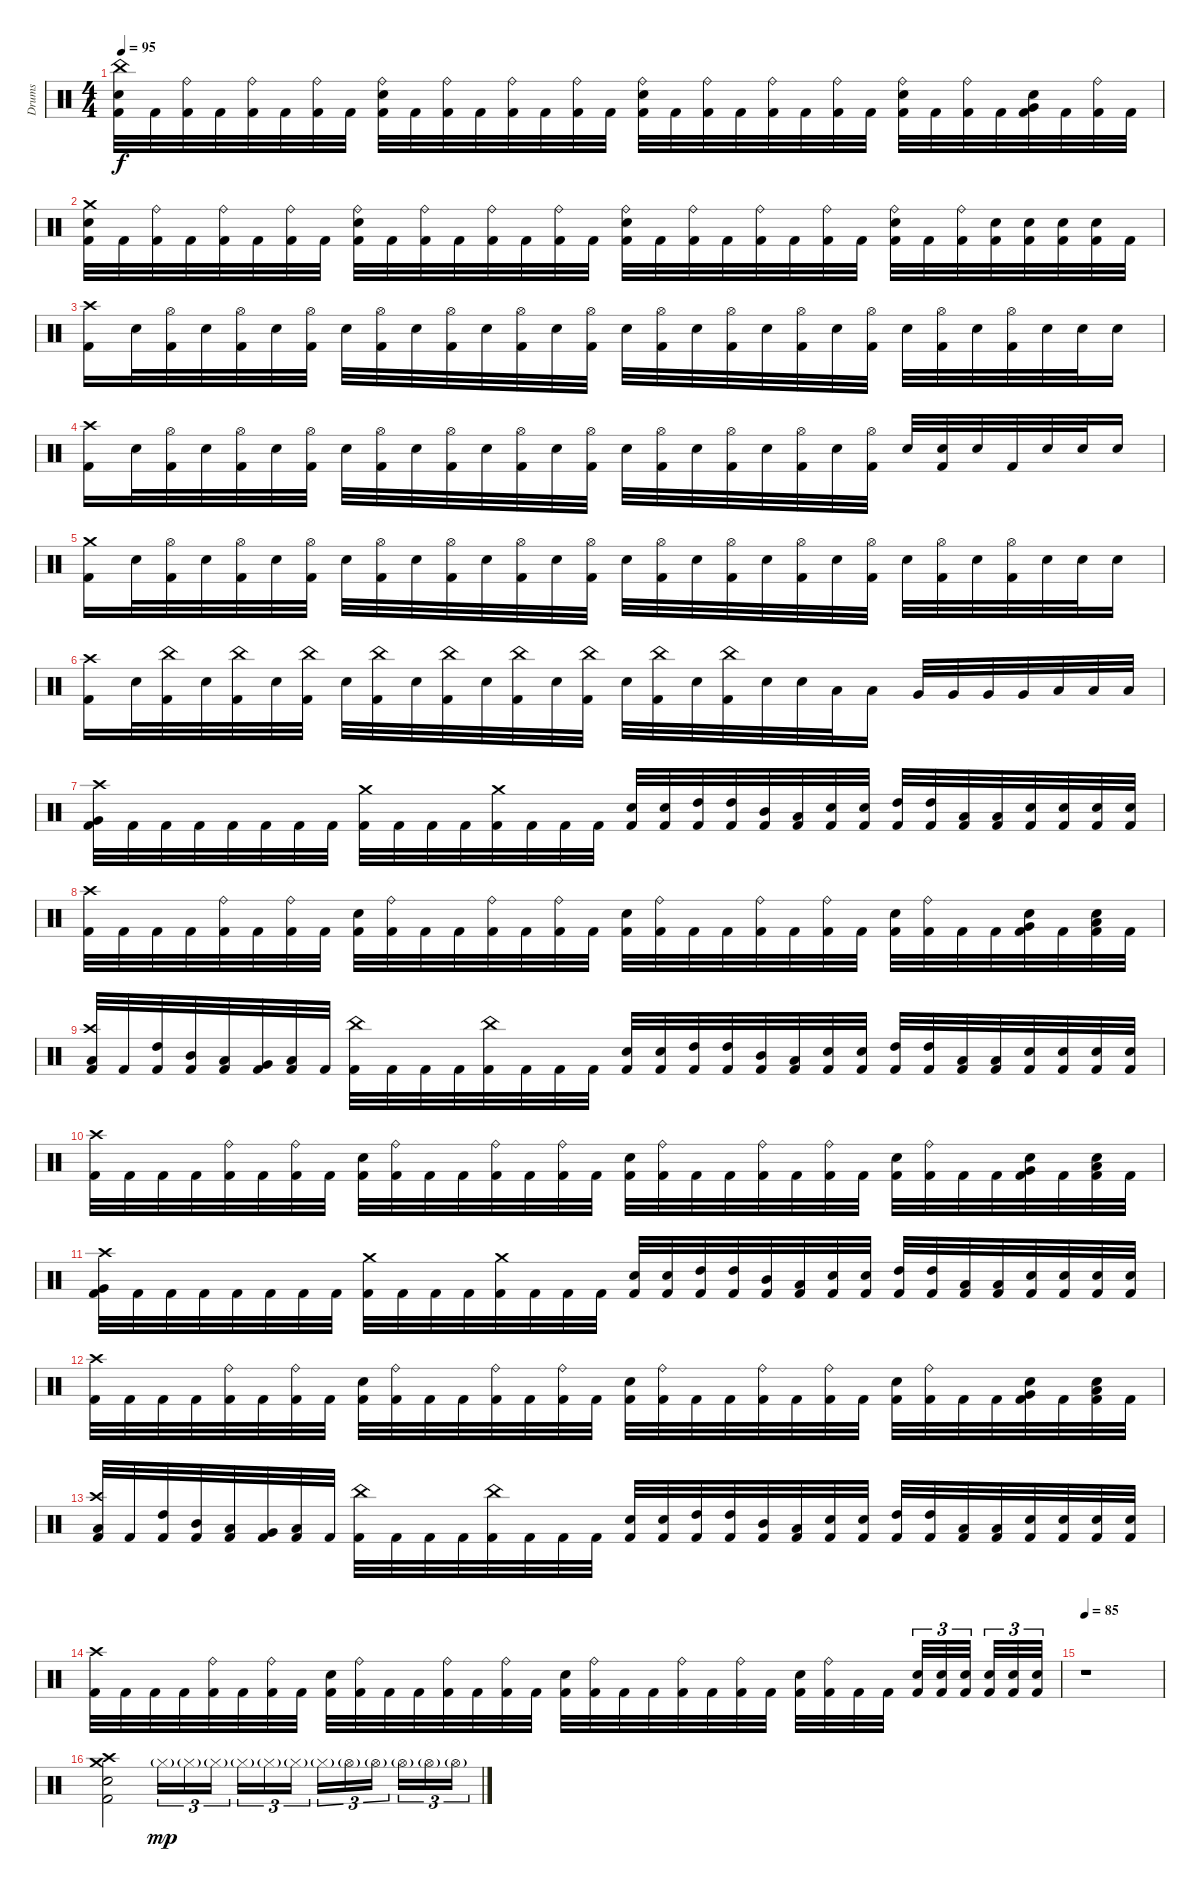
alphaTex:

\track ("Drums" "Drums") {instrument percussion}
\staff {score}
\articulation defaults
\ts (4 4)
\tempo 95
\clef neutral
\ks c
("China (hit)" "Electric Snare (hit)" "Kick (hit) 2").32{dy f} "Kick (hit) 2".32 ("Ride (bell)" "Kick (hit) 2").32 "Kick (hit) 2".32 ("Ride (bell)" "Kick (hit) 2").32 "Kick (hit) 2".32 ("Ride (bell)" "Kick (hit) 2").32 "Kick (hit) 2".32 ("Ride (bell)" "Electric Snare (hit)" "Kick (hit) 2").32 "Kick (hit) 2".32 ("Ride (bell)" "Kick (hit) 2").32 "Kick (hit) 2".32 ("Ride (bell)" "Kick (hit) 2").32 "Kick (hit) 2".32 ("Ride (bell)" "Kick (hit) 2").32 "Kick (hit) 2".32 ("Ride (bell)" "Electric Snare (hit)" "Kick (hit) 2").32 "Kick (hit) 2".32 ("Ride (bell)" "Kick (hit) 2").32 "Kick (hit) 2".32 ("Ride (bell)" "Kick (hit) 2").32 "Kick (hit) 2".32 ("Ride (bell)" "Kick (hit) 2").32 "Kick (hit) 2".32 ("Ride (bell)" "Electric Snare (hit)" "Kick (hit) 2").32 "Kick (hit) 2".32 ("Ride (bell)" "Kick (hit) 2").32 "Kick (hit) 2".32 ("Very Low Tom (hit)" "Electric Snare (hit)" "Kick (hit) 2").32 "Kick (hit) 2".32 ("Ride (bell)" "Kick (hit) 2").32 "Kick (hit) 2".32 |
("Crash medium (hit)" "Electric Snare (hit)" "Kick (hit) 2").32 "Kick (hit) 2".32 ("Ride (bell)" "Kick (hit) 2").32 "Kick (hit) 2".32 ("Ride (bell)" "Kick (hit) 2").32 "Kick (hit) 2".32 ("Ride (bell)" "Kick (hit) 2").32 "Kick (hit) 2".32 ("Ride (bell)" "Electric Snare (hit)" "Kick (hit) 2").32 "Kick (hit) 2".32 ("Ride (bell)" "Kick (hit) 2").32 "Kick (hit) 2".32 ("Ride (bell)" "Kick (hit) 2").32 "Kick (hit) 2".32 ("Ride (bell)" "Kick (hit) 2").32 "Kick (hit) 2".32 ("Ride (bell)" "Electric Snare (hit)" "Kick (hit) 2").32 "Kick (hit) 2".32 ("Ride (bell)" "Kick (hit) 2").32 "Kick (hit) 2".32 ("Ride (bell)" "Kick (hit) 2").32 "Kick (hit) 2".32 ("Ride (bell)" "Kick (hit) 2").32 "Kick (hit) 2".32 ("Ride (bell)" "Electric Snare (hit)" "Kick (hit) 2").32 "Kick (hit) 2".32 ("Ride (bell)" "Kick (hit) 2").32 ("Electric Snare (hit)" "Kick (hit) 2").32 ("Electric Snare (hit)" "Kick (hit) 2").32 ("Electric Snare (hit)" "Kick (hit) 2").32 ("Electric Snare (hit)" "Kick (hit) 2").32 "Kick (hit) 2".32 |
("Crash high (hit)" "Kick (hit) 2").16 "Electric Snare (hit)".32 ("Hi-Hat (open)" "Kick (hit) 2").32 "Electric Snare (hit)".32 ("Hi-Hat (open)" "Kick (hit) 2").32 "Electric Snare (hit)".32 ("Hi-Hat (open)" "Kick (hit) 2").32 "Electric Snare (hit)".32 ("Hi-Hat (open)" "Kick (hit) 2").32 "Electric Snare (hit)".32 ("Hi-Hat (open)" "Kick (hit) 2").32 "Electric Snare (hit)".32 ("Hi-Hat (open)" "Kick (hit) 2").32 "Electric Snare (hit)".32 ("Hi-Hat (open)" "Kick (hit) 2").32 "Electric Snare (hit)".32 ("Hi-Hat (open)" "Kick (hit) 2").32 "Electric Snare (hit)".32 ("Hi-Hat (open)" "Kick (hit) 2").32 "Electric Snare (hit)".32 ("Hi-Hat (open)" "Kick (hit) 2").32 "Electric Snare (hit)".32 ("Hi-Hat (open)" "Kick (hit) 2").32 "Electric Snare (hit)".32 ("Hi-Hat (open)" "Kick (hit) 2").32 "Electric Snare (hit)".32 ("Hi-Hat (open)" "Kick (hit) 2").32 "Electric Snare (hit)".32 "Electric Snare (hit)".32 "Electric Snare (hit)".16 |
("Crash high (hit)" "Kick (hit) 2").16 "Electric Snare (hit)".32 ("Hi-Hat (open)" "Kick (hit) 2").32 "Electric Snare (hit)".32 ("Hi-Hat (open)" "Kick (hit) 2").32 "Electric Snare (hit)".32 ("Hi-Hat (open)" "Kick (hit) 2").32 "Electric Snare (hit)".32 ("Hi-Hat (open)" "Kick (hit) 2").32 "Electric Snare (hit)".32 ("Hi-Hat (open)" "Kick (hit) 2").32 "Electric Snare (hit)".32 ("Hi-Hat (open)" "Kick (hit) 2").32 "Electric Snare (hit)".32 ("Hi-Hat (open)" "Kick (hit) 2").32 "Electric Snare (hit)".32 ("Hi-Hat (open)" "Kick (hit) 2").32 "Electric Snare (hit)".32 ("Hi-Hat (open)" "Kick (hit) 2").32 "Electric Snare (hit)".32 ("Hi-Hat (open)" "Kick (hit) 2").32 "Electric Snare (hit)".32 ("Hi-Hat (open)" "Kick (hit) 2").32 "Electric Snare (hit)".32 ("Electric Snare (hit)" "Kick (hit) 2").32 "Electric Snare (hit)".32 "Kick (hit) 2".32 "Electric Snare (hit)".32 "Electric Snare (hit)".32 "Electric Snare (hit)".16 |
("Crash medium (hit)" "Kick (hit) 2").16 "Electric Snare (hit)".32 ("Hi-Hat (open)" "Kick (hit) 2").32 "Electric Snare (hit)".32 ("Hi-Hat (open)" "Kick (hit) 2").32 "Electric Snare (hit)".32 ("Hi-Hat (open)" "Kick (hit) 2").32 "Electric Snare (hit)".32 ("Hi-Hat (open)" "Kick (hit) 2").32 "Electric Snare (hit)".32 ("Hi-Hat (open)" "Kick (hit) 2").32 "Electric Snare (hit)".32 ("Hi-Hat (open)" "Kick (hit) 2").32 "Electric Snare (hit)".32 ("Hi-Hat (open)" "Kick (hit) 2").32 "Electric Snare (hit)".32 ("Hi-Hat (open)" "Kick (hit) 2").32 "Electric Snare (hit)".32 ("Hi-Hat (open)" "Kick (hit) 2").32 "Electric Snare (hit)".32 ("Hi-Hat (open)" "Kick (hit) 2").32 "Electric Snare (hit)".32 ("Hi-Hat (open)" "Kick (hit) 2").32 "Electric Snare (hit)".32 ("Hi-Hat (open)" "Kick (hit) 2").32 "Electric Snare (hit)".32 ("Hi-Hat (open)" "Kick (hit) 2").32 "Electric Snare (hit)".32 "Electric Snare (hit)".32 "Electric Snare (hit)".16 |
("Crash high (hit)" "Kick (hit) 2").16 "Electric Snare (hit)".32 ("China (hit)" "Kick (hit) 2").32 "Electric Snare (hit)".32 ("China (hit)" "Kick (hit) 2").32 "Electric Snare (hit)".32 ("China (hit)" "Kick (hit) 2").32 "Electric Snare (hit)".32 ("China (hit)" "Kick (hit) 2").32 "Electric Snare (hit)".32 ("China (hit)" "Kick (hit) 2").32 "Electric Snare (hit)".32 ("China (hit)" "Kick (hit) 2").32 "Electric Snare (hit)".32 ("China (hit)" "Kick (hit) 2").32 "Electric Snare (hit)".32 ("China (hit)" "Kick (hit) 2").32 "Electric Snare (hit)".32 ("China (hit)" "Kick (hit) 2").32 "Electric Snare (hit)".32 "Electric Snare (hit)".32 "Low Tom (hit)".32 "Low Tom (hit)".16 "Very Low Tom (hit)".32 "Very Low Tom (hit)".32 "Very Low Tom (hit)".32 "Very Low Tom (hit)".32 "Low Floor Tom (hit)".32 "Low Floor Tom (hit)".32 "Low Floor Tom (hit)".32 |
("Crash high (hit)" "Very Low Tom (hit)" "Kick (hit) 2").32 "Kick (hit) 2".32 "Kick (hit) 2".32 "Kick (hit) 2".32 "Kick (hit) 2".32 "Kick (hit) 2".32 "Kick (hit) 2".32 "Kick (hit) 2".32 ("Crash medium (hit)" "Kick (hit) 2").32 "Kick (hit) 2".32 "Kick (hit) 2".32 "Kick (hit) 2".32 ("Crash medium (hit)" "Kick (hit) 2").32 "Kick (hit) 2".32 "Kick (hit) 2".32 "Kick (hit) 2".32 ("Electric Snare (hit)" "Kick (hit) 2").32 ("Electric Snare (hit)" "Kick (hit) 2").32 ("High Tom (hit)" "Kick (hit) 2").32 ("High Tom (hit)" "Kick (hit) 2").32 ("Mid Tom (hit)" "Kick (hit) 2").32 ("Low Tom (hit)" "Kick (hit) 2").32 ("Electric Snare (hit)" "Kick (hit) 2").32 ("Electric Snare (hit)" "Kick (hit) 2").32 ("High Tom (hit)" "Kick (hit) 2").32 ("High Tom (hit)" "Kick (hit) 2").32 ("Low Tom (hit)" "Kick (hit) 2").32 ("Low Tom (hit)" "Kick (hit) 2").32 ("Electric Snare (hit)" "Kick (hit) 2").32 ("Electric Snare (hit)" "Kick (hit) 2").32 ("Electric Snare (hit)" "Kick (hit) 2").32 ("Electric Snare (hit)" "Kick (hit) 2").32 |
("Crash high (hit)" "Kick (hit) 2").32 "Kick (hit) 2".32 "Kick (hit) 2".32 "Kick (hit) 2".32 ("Ride (bell)" "Kick (hit) 2").32 "Kick (hit) 2".32 ("Ride (bell)" "Kick (hit) 2").32 "Kick (hit) 2".32 ("Electric Snare (hit)" "Kick (hit) 2").32 ("Ride (bell)" "Kick (hit) 2").32 "Kick (hit) 2".32 "Kick (hit) 2".32 ("Ride (bell)" "Kick (hit) 2").32 "Kick (hit) 2".32 ("Ride (bell)" "Kick (hit) 2").32 "Kick (hit) 2".32 ("Electric Snare (hit)" "Kick (hit) 2").32 ("Ride (bell)" "Kick (hit) 2").32 "Kick (hit) 2".32 "Kick (hit) 2".32 ("Ride (bell)" "Kick (hit) 2").32 "Kick (hit) 2".32 ("Ride (bell)" "Kick (hit) 2").32 "Kick (hit) 2".32 ("Electric Snare (hit)" "Kick (hit) 2").32 ("Ride (bell)" "Kick (hit) 2").32 "Kick (hit) 2".32 "Kick (hit) 2".32 ("Very Low Tom (hit)" "Electric Snare (hit)" "Kick (hit) 2").32 "Kick (hit) 2".32 ("Low Floor Tom (hit)" "Electric Snare (hit)" "Kick (hit) 2").32 "Kick (hit) 2".32 |
("Crash high (hit)" "Low Floor Tom (hit)" "Kick (hit) 2").32 "Kick (hit) 2".32 ("High Tom (hit)" "Kick (hit) 2").32 ("Mid Tom (hit)" "Kick (hit) 2").32 ("Low Tom (hit)" "Kick (hit) 2").32 ("Very Low Tom (hit)" "Kick (hit) 2").32 ("Low Floor Tom (hit)" "Kick (hit) 2").32 "Kick (hit) 2".32 ("China (hit)" "Kick (hit) 2").32 "Kick (hit) 2".32 "Kick (hit) 2".32 "Kick (hit) 2".32 ("China (hit)" "Kick (hit) 2").32 "Kick (hit) 2".32 "Kick (hit) 2".32 "Kick (hit) 2".32 ("Electric Snare (hit)" "Kick (hit) 2").32 ("Electric Snare (hit)" "Kick (hit) 2").32 ("High Tom (hit)" "Kick (hit) 2").32 ("High Tom (hit)" "Kick (hit) 2").32 ("Mid Tom (hit)" "Kick (hit) 2").32 ("Low Tom (hit)" "Kick (hit) 2").32 ("Electric Snare (hit)" "Kick (hit) 2").32 ("Electric Snare (hit)" "Kick (hit) 2").32 ("High Tom (hit)" "Kick (hit) 2").32 ("High Tom (hit)" "Kick (hit) 2").32 ("Low Tom (hit)" "Kick (hit) 2").32 ("Low Tom (hit)" "Kick (hit) 2").32 ("Electric Snare (hit)" "Kick (hit) 2").32 ("Electric Snare (hit)" "Kick (hit) 2").32 ("Electric Snare (hit)" "Kick (hit) 2").32 ("Electric Snare (hit)" "Kick (hit) 2").32 |
("Crash high (hit)" "Kick (hit) 2").32 "Kick (hit) 2".32 "Kick (hit) 2".32 "Kick (hit) 2".32 ("Ride (bell)" "Kick (hit) 2").32 "Kick (hit) 2".32 ("Ride (bell)" "Kick (hit) 2").32 "Kick (hit) 2".32 ("Electric Snare (hit)" "Kick (hit) 2").32 ("Ride (bell)" "Kick (hit) 2").32 "Kick (hit) 2".32 "Kick (hit) 2".32 ("Ride (bell)" "Kick (hit) 2").32 "Kick (hit) 2".32 ("Ride (bell)" "Kick (hit) 2").32 "Kick (hit) 2".32 ("Electric Snare (hit)" "Kick (hit) 2").32 ("Ride (bell)" "Kick (hit) 2").32 "Kick (hit) 2".32 "Kick (hit) 2".32 ("Ride (bell)" "Kick (hit) 2").32 "Kick (hit) 2".32 ("Ride (bell)" "Kick (hit) 2").32 "Kick (hit) 2".32 ("Electric Snare (hit)" "Kick (hit) 2").32 ("Ride (bell)" "Kick (hit) 2").32 "Kick (hit) 2".32 "Kick (hit) 2".32 ("Very Low Tom (hit)" "Electric Snare (hit)" "Kick (hit) 2").32 "Kick (hit) 2".32 ("Low Floor Tom (hit)" "Electric Snare (hit)" "Kick (hit) 2").32 "Kick (hit) 2".32 |
("Crash high (hit)" "Very Low Tom (hit)" "Kick (hit) 2").32 "Kick (hit) 2".32 "Kick (hit) 2".32 "Kick (hit) 2".32 "Kick (hit) 2".32 "Kick (hit) 2".32 "Kick (hit) 2".32 "Kick (hit) 2".32 ("Crash medium (hit)" "Kick (hit) 2").32 "Kick (hit) 2".32 "Kick (hit) 2".32 "Kick (hit) 2".32 ("Crash medium (hit)" "Kick (hit) 2").32 "Kick (hit) 2".32 "Kick (hit) 2".32 "Kick (hit) 2".32 ("Electric Snare (hit)" "Kick (hit) 2").32 ("Electric Snare (hit)" "Kick (hit) 2").32 ("High Tom (hit)" "Kick (hit) 2").32 ("High Tom (hit)" "Kick (hit) 2").32 ("Mid Tom (hit)" "Kick (hit) 2").32 ("Low Tom (hit)" "Kick (hit) 2").32 ("Electric Snare (hit)" "Kick (hit) 2").32 ("Electric Snare (hit)" "Kick (hit) 2").32 ("High Tom (hit)" "Kick (hit) 2").32 ("High Tom (hit)" "Kick (hit) 2").32 ("Low Tom (hit)" "Kick (hit) 2").32 ("Low Tom (hit)" "Kick (hit) 2").32 ("Electric Snare (hit)" "Kick (hit) 2").32 ("Electric Snare (hit)" "Kick (hit) 2").32 ("Electric Snare (hit)" "Kick (hit) 2").32 ("Electric Snare (hit)" "Kick (hit) 2").32 |
("Crash high (hit)" "Kick (hit) 2").32 "Kick (hit) 2".32 "Kick (hit) 2".32 "Kick (hit) 2".32 ("Ride (bell)" "Kick (hit) 2").32 "Kick (hit) 2".32 ("Ride (bell)" "Kick (hit) 2").32 "Kick (hit) 2".32 ("Electric Snare (hit)" "Kick (hit) 2").32 ("Ride (bell)" "Kick (hit) 2").32 "Kick (hit) 2".32 "Kick (hit) 2".32 ("Ride (bell)" "Kick (hit) 2").32 "Kick (hit) 2".32 ("Ride (bell)" "Kick (hit) 2").32 "Kick (hit) 2".32 ("Electric Snare (hit)" "Kick (hit) 2").32 ("Ride (bell)" "Kick (hit) 2").32 "Kick (hit) 2".32 "Kick (hit) 2".32 ("Ride (bell)" "Kick (hit) 2").32 "Kick (hit) 2".32 ("Ride (bell)" "Kick (hit) 2").32 "Kick (hit) 2".32 ("Electric Snare (hit)" "Kick (hit) 2").32 ("Ride (bell)" "Kick (hit) 2").32 "Kick (hit) 2".32 "Kick (hit) 2".32 ("Very Low Tom (hit)" "Electric Snare (hit)" "Kick (hit) 2").32 "Kick (hit) 2".32 ("Low Floor Tom (hit)" "Electric Snare (hit)" "Kick (hit) 2").32 "Kick (hit) 2".32 |
("Crash high (hit)" "Low Floor Tom (hit)" "Kick (hit) 2").32 "Kick (hit) 2".32 ("High Tom (hit)" "Kick (hit) 2").32 ("Mid Tom (hit)" "Kick (hit) 2").32 ("Low Tom (hit)" "Kick (hit) 2").32 ("Very Low Tom (hit)" "Kick (hit) 2").32 ("Low Floor Tom (hit)" "Kick (hit) 2").32 "Kick (hit) 2".32 ("China (hit)" "Kick (hit) 2").32 "Kick (hit) 2".32 "Kick (hit) 2".32 "Kick (hit) 2".32 ("China (hit)" "Kick (hit) 2").32 "Kick (hit) 2".32 "Kick (hit) 2".32 "Kick (hit) 2".32 ("Electric Snare (hit)" "Kick (hit) 2").32 ("Electric Snare (hit)" "Kick (hit) 2").32 ("High Tom (hit)" "Kick (hit) 2").32 ("High Tom (hit)" "Kick (hit) 2").32 ("Mid Tom (hit)" "Kick (hit) 2").32 ("Low Tom (hit)" "Kick (hit) 2").32 ("Electric Snare (hit)" "Kick (hit) 2").32 ("Electric Snare (hit)" "Kick (hit) 2").32 ("High Tom (hit)" "Kick (hit) 2").32 ("High Tom (hit)" "Kick (hit) 2").32 ("Low Tom (hit)" "Kick (hit) 2").32 ("Low Tom (hit)" "Kick (hit) 2").32 ("Electric Snare (hit)" "Kick (hit) 2").32 ("Electric Snare (hit)" "Kick (hit) 2").32 ("Electric Snare (hit)" "Kick (hit) 2").32 ("Electric Snare (hit)" "Kick (hit) 2").32 |
("Crash high (hit)" "Kick (hit) 2").32 "Kick (hit) 2".32 "Kick (hit) 2".32 "Kick (hit) 2".32 ("Ride (bell)" "Kick (hit) 2").32 "Kick (hit) 2".32 ("Ride (bell)" "Kick (hit) 2").32 "Kick (hit) 2".32 ("Electric Snare (hit)" "Kick (hit) 2").32 ("Ride (bell)" "Kick (hit) 2").32 "Kick (hit) 2".32 "Kick (hit) 2".32 ("Ride (bell)" "Kick (hit) 2").32 "Kick (hit) 2".32 ("Ride (bell)" "Kick (hit) 2").32 "Kick (hit) 2".32 ("Electric Snare (hit)" "Kick (hit) 2").32 ("Ride (bell)" "Kick (hit) 2").32 "Kick (hit) 2".32 "Kick (hit) 2".32 ("Ride (bell)" "Kick (hit) 2").32 "Kick (hit) 2".32 ("Ride (bell)" "Kick (hit) 2").32 "Kick (hit) 2".32 ("Electric Snare (hit)" "Kick (hit) 2").32 ("Ride (bell)" "Kick (hit) 2").32 "Kick (hit) 2".32 "Kick (hit) 2".32 ("Electric Snare (hit)" "Kick (hit) 2").32{tu (3 2)} ("Electric Snare (hit)" "Kick (hit) 2").32{tu (3 2)} ("Electric Snare (hit)" "Kick (hit) 2").32{tu (3 2)} ("Electric Snare (hit)" "Kick (hit) 2").32{tu (3 2)} ("Electric Snare (hit)" "Kick (hit) 2").32{tu (3 2)} ("Electric Snare (hit)" "Kick (hit) 2").32{tu (3 2)} |
\tempo 85
r.1 |
("Crash medium (hit)" "Crash high (hit)" "Electric Snare (hit)" "Kick (hit) 2").2 "Hi-Hat (closed)"{g}.16{tu (3 2) dy mp} "Hi-Hat (closed)"{g}.16{tu (3 2)} "Hi-Hat (closed)"{g}.16{tu (3 2)} "Hi-Hat (closed)"{g}.16{tu (3 2)} "Hi-Hat (closed)"{g}.16{tu (3 2)} "Hi-Hat (closed)"{g}.16{tu (3 2)} "Hi-Hat (closed)"{g}.16{tu (3 2)} "Hi-Hat (open)"{g}.16{tu (3 2)} "Hi-Hat (open)"{g}.16{tu (3 2)} "Hi-Hat (open)"{g}.16{tu (3 2)} "Hi-Hat (open)"{g}.16{tu (3 2)} "Hi-Hat (open)"{g}.16{tu (3 2)}
